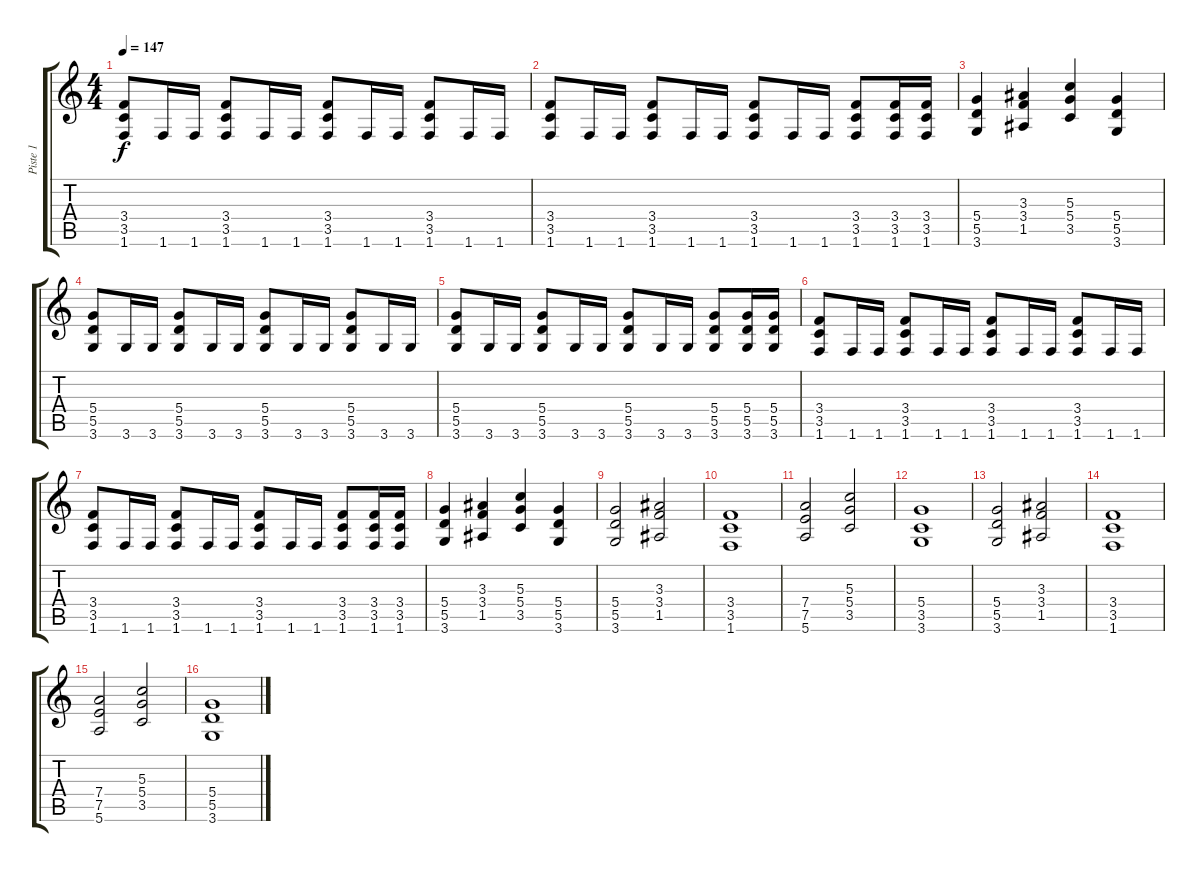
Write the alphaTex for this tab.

\track ("Piste 1" "Piste 1") {instrument overdrivenguitar}
\staff {score tabs}
\tuning (E4 B3 G3 D3 A2 E2) {hide}
\ts (4 4)
\tempo 147
\clef g2
\ks c
(3.4 3.5 1.6).8{dy f} 1.6.16 1.6.16 (3.4 3.5 1.6).8 1.6.16 1.6.16 (3.4 3.5 1.6).8 1.6.16 1.6.16 (3.4 3.5 1.6).8 1.6.16 1.6.16 |
(3.4 3.5 1.6).8 1.6.16 1.6.16 (3.4 3.5 1.6).8 1.6.16 1.6.16 (3.4 3.5 1.6).8 1.6.16 1.6.16 (3.4 3.5 1.6).8 (3.4 3.5 1.6).16 (3.4 3.5 1.6).16 |
(5.4 5.5 3.6).4 (3.3 3.4 1.5).4 (5.3 5.4 3.5).4 (5.4 5.5 3.6).4 |
(5.4 5.5 3.6).8 3.6.16 3.6.16 (5.4 5.5 3.6).8 3.6.16 3.6.16 (5.4 5.5 3.6).8 3.6.16 3.6.16 (5.4 5.5 3.6).8 3.6.16 3.6.16 |
(5.4 5.5 3.6).8 3.6.16 3.6.16 (5.4 5.5 3.6).8 3.6.16 3.6.16 (5.4 5.5 3.6).8 3.6.16 3.6.16 (5.4 5.5 3.6).8 (5.4 5.5 3.6).16 (5.4 5.5 3.6).16 |
(3.4 3.5 1.6).8 1.6.16 1.6.16 (3.4 3.5 1.6).8 1.6.16 1.6.16 (3.4 3.5 1.6).8 1.6.16 1.6.16 (3.4 3.5 1.6).8 1.6.16 1.6.16 |
(3.4 3.5 1.6).8 1.6.16 1.6.16 (3.4 3.5 1.6).8 1.6.16 1.6.16 (3.4 3.5 1.6).8 1.6.16 1.6.16 (3.4 3.5 1.6).8 (3.4 3.5 1.6).16 (3.4 3.5 1.6).16 |
(5.4 5.5 3.6).4 (3.3 3.4 1.5).4 (5.3 5.4 3.5).4 (5.4 5.5 3.6).4 |
(5.4 5.5 3.6).2 (3.3 3.4 1.5).2 |
(3.4 3.5 1.6).1 |
(7.4 7.5 5.6).2 (5.3 5.4 3.5).2 |
(5.4 3.5 3.6).1 |
(5.4 5.5 3.6).2 (3.3 3.4 1.5).2 |
(3.4 3.5 1.6).1 |
(7.4 7.5 5.6).2 (5.3 5.4 3.5).2 |
(5.4 5.5 3.6).1
